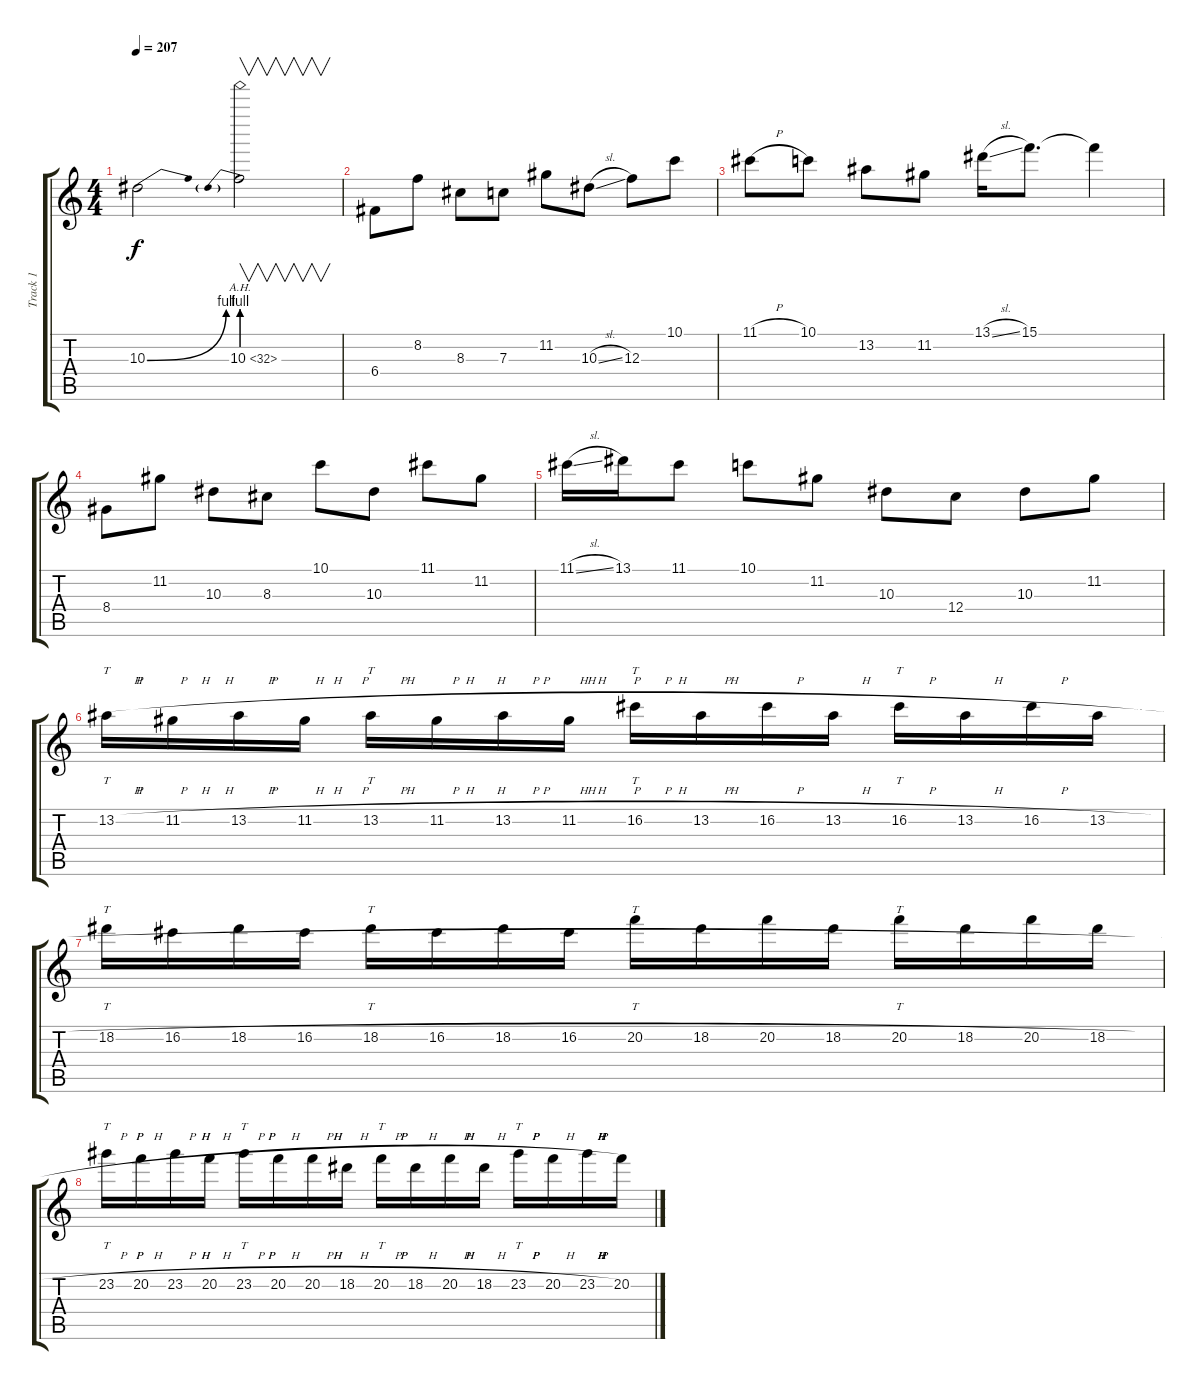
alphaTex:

\track ("Track 1" "Track 1") {instrument distortionguitar}
\staff {score tabs}
\tuning (D4 A3 F3 C3 G2 C2) {hide}
\ts (4 4)
\tempo 207
\clef g2
\ks c
10.3{be (bend 0 0 60 4)}.2{dy f} 10.3{be (prebend 0 4 60 4) ah 22}.2{v} |
6.4.8 8.2.8 8.3.8 7.3.8 11.2.8 10.3{sl}.8 12.3.8 10.1.8 |
11.1{h}.8 10.1.8 13.2.8 11.2.8 13.1{sl}.16 15.1.8{d} 15.1{t}.4 |
8.4.8 11.2.8 10.3.8 8.3.8 10.1.8 10.3.8 11.1.8 11.2.8 |
11.1{sl}.16 13.1.16 11.1.8 10.1.8 11.2.8 10.3.8 12.4.8 10.3.8 11.2.8 |
13.2{h}.16{tt} 11.2{h}.16 13.2{h}.16 11.2{h}.16 13.2{h}.16{tt} 11.2{h}.16 13.2{h}.16 11.2{h}.16 16.2{h}.16{tt} 13.2{h}.16 16.2{h}.16 13.2{h}.16 16.2{h}.16{tt} 13.2{h}.16 16.2{h}.16 13.2{h}.16 |
18.2{h}.16{tt} 16.2{h}.16 18.2{h}.16 16.2{h}.16 18.2{h}.16{tt} 16.2{h}.16 18.2{h}.16 16.2{h}.16 20.2{h}.16{tt} 18.2{h}.16 20.2{h}.16 18.2{h}.16 20.2{h}.16{tt} 18.2{h}.16 20.2{h}.16 18.2{h}.16 |
23.2{h}.16{tt} 20.2{h}.16 23.2{h}.16 20.2{h}.16 23.2{h}.16{tt} 20.2{h}.16 20.2{h}.16 18.2{h}.16 20.2{h}.16{tt} 18.2{h}.16 20.2{h}.16 18.2{h}.16 23.2{h}.16{tt} 20.2{h}.16 23.2{h}.16 20.2.16
